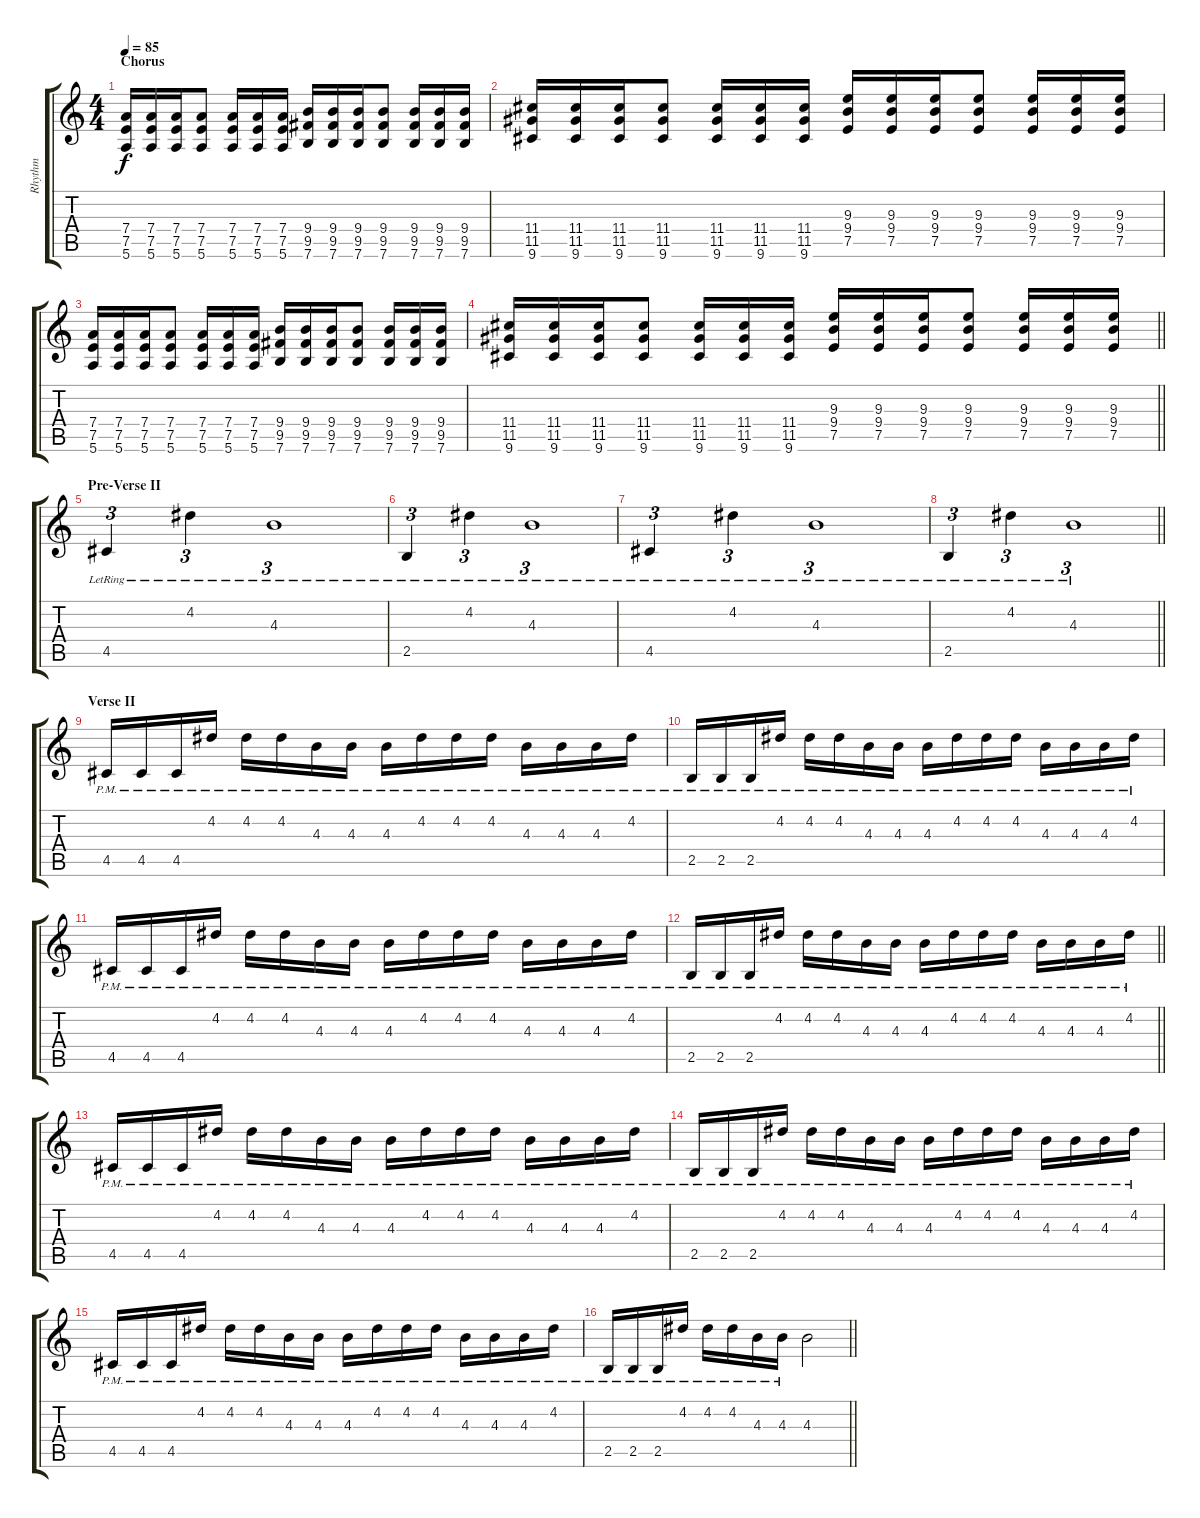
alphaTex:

\track ("Rhythm" "Rhythm") {instrument overdrivenguitar}
\staff {score tabs}
\tuning (E4 B3 G3 D3 A2 E2) {hide}
\ts (4 4)
\section ("" "Chorus ")
\tempo 85
\clef g2
\ks c
(7.4 7.5 5.6).16{dy f} (7.4 7.5 5.6).16 (7.4 7.5 5.6).16 (7.4 7.5 5.6).8 (7.4 7.5 5.6).16 (7.4 7.5 5.6).16 (7.4 7.5 5.6).16 (9.4 9.5 7.6).16 (9.4 9.5 7.6).16 (9.4 9.5 7.6).16 (9.4 9.5 7.6).8 (9.4 9.5 7.6).16 (9.4 9.5 7.6).16 (9.4 9.5 7.6).16 |
(11.4 11.5 9.6).16 (11.4 11.5 9.6).16 (11.4 11.5 9.6).16 (11.4 11.5 9.6).8 (11.4 11.5 9.6).16 (11.4 11.5 9.6).16 (11.4 11.5 9.6).16 (9.3 9.4 7.5).16 (9.3 9.4 7.5).16 (9.3 9.4 7.5).16 (9.3 9.4 7.5).8 (9.3 9.4 7.5).16 (9.3 9.4 7.5).16 (9.3 9.4 7.5).16 |
(7.4 7.5 5.6).16 (7.4 7.5 5.6).16 (7.4 7.5 5.6).16 (7.4 7.5 5.6).8 (7.4 7.5 5.6).16 (7.4 7.5 5.6).16 (7.4 7.5 5.6).16 (9.4 9.5 7.6).16 (9.4 9.5 7.6).16 (9.4 9.5 7.6).16 (9.4 9.5 7.6).8 (9.4 9.5 7.6).16 (9.4 9.5 7.6).16 (9.4 9.5 7.6).16 |
\barLineRight lightlight
(11.4 11.5 9.6).16 (11.4 11.5 9.6).16 (11.4 11.5 9.6).16 (11.4 11.5 9.6).8 (11.4 11.5 9.6).16 (11.4 11.5 9.6).16 (11.4 11.5 9.6).16 (9.3 9.4 7.5).16 (9.3 9.4 7.5).16 (9.3 9.4 7.5).16 (9.3 9.4 7.5).8 (9.3 9.4 7.5).16 (9.3 9.4 7.5).16 (9.3 9.4 7.5).16 |
\section ("" "Pre-Verse II")
4.5{lr}.4{tu (3 2) volume 12 balance 12} 4.2{lr}.4{tu (3 2)} 4.3{lr}.1{tu (3 2)} |
2.5{lr}.4{tu (3 2)} 4.2{lr}.4{tu (3 2)} 4.3{lr}.1{tu (3 2)} |
4.5{lr}.4{tu (3 2)} 4.2{lr}.4{tu (3 2)} 4.3{lr}.1{tu (3 2)} |
\barLineRight lightlight
2.5{lr}.4{tu (3 2)} 4.2{lr}.4{tu (3 2)} 4.3{lr}.1{tu (3 2)} |
\section ("" "Verse II")
4.5{pm}.16{volume 10} 4.5{pm}.16 4.5{pm}.16 4.2{pm}.16 4.2{pm}.16 4.2{pm}.16 4.3{pm}.16 4.3{pm}.16 4.3{pm}.16 4.2{pm}.16 4.2{pm}.16 4.2{pm}.16 4.3{pm}.16 4.3{pm}.16 4.3{pm}.16 4.2{pm}.16 |
2.5{pm}.16 2.5{pm}.16 2.5{pm}.16 4.2{pm}.16 4.2{pm}.16 4.2{pm}.16 4.3{pm}.16 4.3{pm}.16 4.3{pm}.16 4.2{pm}.16 4.2{pm}.16 4.2{pm}.16 4.3{pm}.16 4.3{pm}.16 4.3{pm}.16 4.2{pm}.16 |
4.5{pm}.16 4.5{pm}.16 4.5{pm}.16 4.2{pm}.16 4.2{pm}.16 4.2{pm}.16 4.3{pm}.16 4.3{pm}.16 4.3{pm}.16 4.2{pm}.16 4.2{pm}.16 4.2{pm}.16 4.3{pm}.16 4.3{pm}.16 4.3{pm}.16 4.2{pm}.16 |
\barLineRight lightlight
2.5{pm}.16 2.5{pm}.16 2.5{pm}.16 4.2{pm}.16 4.2{pm}.16 4.2{pm}.16 4.3{pm}.16 4.3{pm}.16 4.3{pm}.16 4.2{pm}.16 4.2{pm}.16 4.2{pm}.16 4.3{pm}.16 4.3{pm}.16 4.3{pm}.16 4.2{pm}.16 |
4.5{pm}.16 4.5{pm}.16 4.5{pm}.16 4.2{pm}.16 4.2{pm}.16 4.2{pm}.16 4.3{pm}.16 4.3{pm}.16 4.3{pm}.16 4.2{pm}.16 4.2{pm}.16 4.2{pm}.16 4.3{pm}.16 4.3{pm}.16 4.3{pm}.16 4.2{pm}.16 |
2.5{pm}.16 2.5{pm}.16 2.5{pm}.16 4.2{pm}.16 4.2{pm}.16 4.2{pm}.16 4.3{pm}.16 4.3{pm}.16 4.3{pm}.16 4.2{pm}.16 4.2{pm}.16 4.2{pm}.16 4.3{pm}.16 4.3{pm}.16 4.3{pm}.16 4.2{pm}.16 |
4.5{pm}.16{volume 13} 4.5{pm}.16 4.5{pm}.16 4.2{pm}.16 4.2{pm}.16 4.2{pm}.16 4.3{pm}.16 4.3{pm}.16 4.3{pm}.16 4.2{pm}.16 4.2{pm}.16 4.2{pm}.16 4.3{pm}.16 4.3{pm}.16 4.3{pm}.16 4.2{pm}.16 |
\barLineRight lightlight
2.5{pm}.16{volume 16} 2.5{pm}.16 2.5{pm}.16 4.2{pm}.16 4.2{pm}.16 4.2{pm}.16 4.3{pm}.16 4.3{pm}.16 4.3.2
